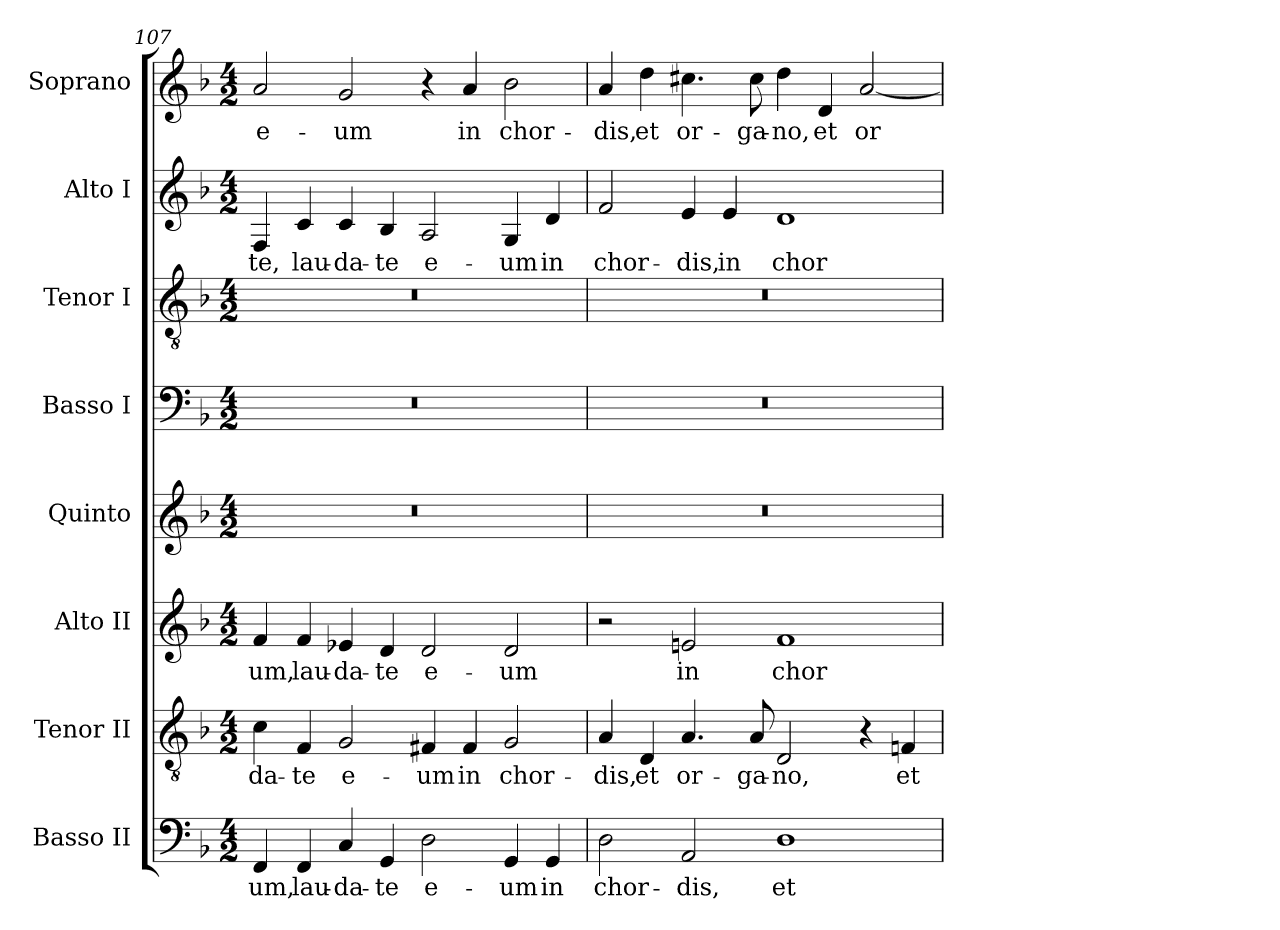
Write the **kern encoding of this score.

**kern	**text	**kern	**text	**kern	**text	**kern	**kern	**kern	**kern	**text	**kern	**text
*part8	*part8	*part7	*part7	*part6	*part6	*part5	*part4	*part3	*part2	*part2	*part1	*part1
*staff8	*staff8	*staff7	*staff7	*staff6	*staff6	*staff5	*staff4	*staff3	*staff2	*staff2	*staff1	*staff1
*I"Basso II	*	*I"Tenor II	*	*I"Alto II	*	*I"Quinto	*I"Basso I	*I"Tenor I	*I"Alto I	*	*I"Soprano	*
*I'B. 2	*	*I'T. 2	*	*I'A. 2	*	*I'Q.	*I'B. 1	*I'T. 1	*I'A. 1	*	*I'S.	*
*clefF4	*	*clefGv2	*	*clefG2	*	*clefG2	*clefF4	*clefGv2	*clefG2	*	*clefG2	*
*	*	*ITrd7c12	*	*	*	*	*	*ITrd7c12	*	*	*	*
*k[b-]	*	*k[b-]	*	*k[b-]	*	*k[b-]	*k[b-]	*k[b-]	*k[b-]	*	*k[b-]	*
*F:	*	*F:	*	*F:	*	*F:	*F:	*F:	*F:	*	*F:	*
*M4/2	*	*M4/2	*	*M4/2	*	*M4/2	*M4/2	*M4/2	*M4/2	*	*M4/2	*
=107	=107	=107	=107	=107	=107	=107	=107	=107	=107	=107	=107	=107
!	!LO:LY:b:color=#000000	!	!	!	!	!	!	!	!	!	!	!
!	!	!	!LO:LY:b:color=#000000	!	!	!	!	!	!	!	!	!
!	!	!	!	!	!LO:LY:b:color=#000000	!LO:N:vis=1	!LO:N:vis=1	!LO:N:vis=1	!	!	!	!
!	!	!	!	!	!	!	!	!	!	!LO:LY:b:color=#000000	!	!
!	!	!	!	!	!	!	!	!	!	!	!	!LO:LY:b:color=#000000
4FFi/	-um,	4Ci\	-da-	4fi/	-um,	0r	0r	0r	4Fi/	-te,	2ai/	e-
!	!LO:LY:b:color=#000000	!	!	!	!	!	!	!	!	!	!	!
!	!	!	!LO:LY:b:color=#000000	!	!	!	!	!	!	!	!	!
!	!	!	!	!	!LO:LY:b:color=#000000	!	!	!	!	!	!	!
!	!	!	!	!	!	!	!	!	!	!LO:LY:b:color=#000000	!	!
4FFi/	lau-	4FFi/	-te	4fi/	lau-	.	.	.	4ci/	lau-	.	.
!	!LO:LY:b:color=#000000	!	!	!	!	!	!	!	!	!	!	!
!	!	!	!LO:LY:b:color=#000000	!	!	!	!	!	!	!	!	!
!	!	!	!	!	!LO:LY:b:color=#000000	!	!	!	!	!	!	!
!	!	!	!	!	!	!	!	!	!	!LO:LY:b:color=#000000	!	!
!	!	!	!	!	!	!	!	!	!	!	!	!LO:LY:b:color=#000000
4Ci/	-da-	2GGi/	e-	4e-Xi/	-da-	.	.	.	4ci/	-da-	2gi/	-um
!	!LO:LY:b:color=#000000	!	!	!	!	!	!	!	!	!	!	!
!	!	!	!	!	!LO:LY:b:color=#000000	!	!	!	!	!	!	!
!	!	!	!	!	!	!	!	!	!	!LO:LY:b:color=#000000	!	!
4GGi/	-te	.	.	4di/	-te	.	.	.	4B-i/	-te	.	.
!	!LO:LY:b:color=#000000	!	!	!	!	!	!	!	!	!	!	!
!	!	!	!LO:LY:b:color=#000000	!	!	!	!	!	!	!	!	!
!	!	!	!	!	!LO:LY:b:color=#000000	!	!	!	!	!	!	!
!	!	!	!	!	!	!	!	!	!	!LO:LY:b:color=#000000	!	!
2Di\	e-	4FF#Xi/	-um	2di/	e-	.	.	.	2Ai/	e-	4r	.
!	!	!	!LO:LY:b:color=#000000	!	!	!	!	!	!	!	!	!
!	!	!	!	!	!	!	!	!	!	!	!	!LO:LY:b:color=#000000
.	.	4FF#i/	in	.	.	.	.	.	.	.	4ai/	in
!	!LO:LY:b:color=#000000	!	!	!	!	!	!	!	!	!	!	!
!	!	!	!LO:LY:b:color=#000000	!	!	!	!	!	!	!	!	!
!	!	!	!	!	!LO:LY:b:color=#000000	!	!	!	!	!	!	!
!	!	!	!	!	!	!	!	!	!	!LO:LY:b:color=#000000	!	!
!	!	!	!	!	!	!	!	!	!	!	!	!LO:LY:b:color=#000000
4GGi/	-um	2GGi/	chor-	2di/	-um	.	.	.	4Gi/	-um	2b-i\	chor-
!	!LO:LY:b:color=#000000	!	!	!	!	!	!	!	!	!	!	!
!	!	!	!	!	!	!	!	!	!	!LO:LY:b:color=#000000	!	!
4GGi/	in	.	.	.	.	.	.	.	4di/	in	.	.
=108	=108	=108	=108	=108	=108	=108	=108	=108	=108	=108	=108	=108
!	!LO:LY:b:color=#000000	!	!	!	!	!	!	!	!	!	!	!
!	!	!	!LO:LY:b:color=#000000	!	!	!LO:N:vis=1	!LO:N:vis=1	!LO:N:vis=1	!	!	!	!
!	!	!	!	!	!	!	!	!	!	!LO:LY:b:color=#000000	!	!
!	!	!	!	!	!	!	!	!	!	!	!	!LO:LY:b:color=#000000
2Di\	chor-	4AAi/	-dis,	2r	.	0r	0r	0r	2fi/	chor-	4ai/	-dis,
!	!	!	!LO:LY:b:color=#000000	!	!	!	!	!	!	!	!	!
!	!	!	!	!	!	!	!	!	!	!	!	!LO:LY:b:color=#000000
.	.	4DDi/	et	.	.	.	.	.	.	.	4ddi\	et
!	!LO:LY:b:color=#000000	!	!	!	!	!	!	!	!	!	!	!
!	!	!	!LO:LY:b:color=#000000	!	!	!	!	!	!	!	!	!
!	!	!	!	!	!LO:LY:b:color=#000000	!	!	!	!	!	!	!
!	!	!	!	!	!	!	!	!	!	!LO:LY:b:color=#000000	!	!
!	!	!	!	!	!	!	!	!	!	!	!	!LO:LY:b:color=#000000
2AAi/	-dis,	4.AAi/	or-	2eni/	in	.	.	.	4ei/	-dis,	4.cc#Xi\	or-
!	!	!	!	!	!	!	!	!	!	!LO:LY:b:color=#000000	!	!
.	.	.	.	.	.	.	.	.	4ei/	in	.	.
!	!	!	!LO:LY:b:color=#000000	!	!	!	!	!	!	!	!	!
!	!	!	!	!	!	!	!	!	!	!	!	!LO:LY:b:color=#000000
.	.	8AAi/	-ga-	.	.	.	.	.	.	.	8cc#i\	-ga-
!	!LO:LY:b:color=#000000	!	!	!	!	!	!	!	!	!	!	!
!	!	!	!LO:LY:b:color=#000000	!	!	!	!	!	!	!	!	!
!	!	!	!	!	!LO:LY:b:color=#000000	!	!	!	!	!	!	!
!	!	!	!	!	!	!	!	!	!	!LO:LY:b:color=#000000	!	!
!	!	!	!	!	!	!	!	!	!	!	!	!LO:LY:b:color=#000000
1Di	et	2DDi/	-no,	1fi	chor-	.	.	.	1di	chor-	4ddi\	-no,
!	!	!	!	!	!	!	!	!	!	!	!	!LO:LY:b:color=#000000
.	.	.	.	.	.	.	.	.	.	.	4di/	et
!	!	!	!	!	!	!	!	!	!	!	!	!LO:LY:b:color=#000000
.	.	4r	.	.	.	.	.	.	.	.	[2ai/	or-
!	!	!	!LO:LY:b:color=#000000	!	!	!	!	!	!	!	!	!
.	.	4FFni/	et	.	.	.	.	.	.	.	.	.
=	=	=	=	=	=	=	=	=	=	=	=	=
*-	*-	*-	*-	*-	*-	*-	*-	*-	*-	*-	*-	*-
